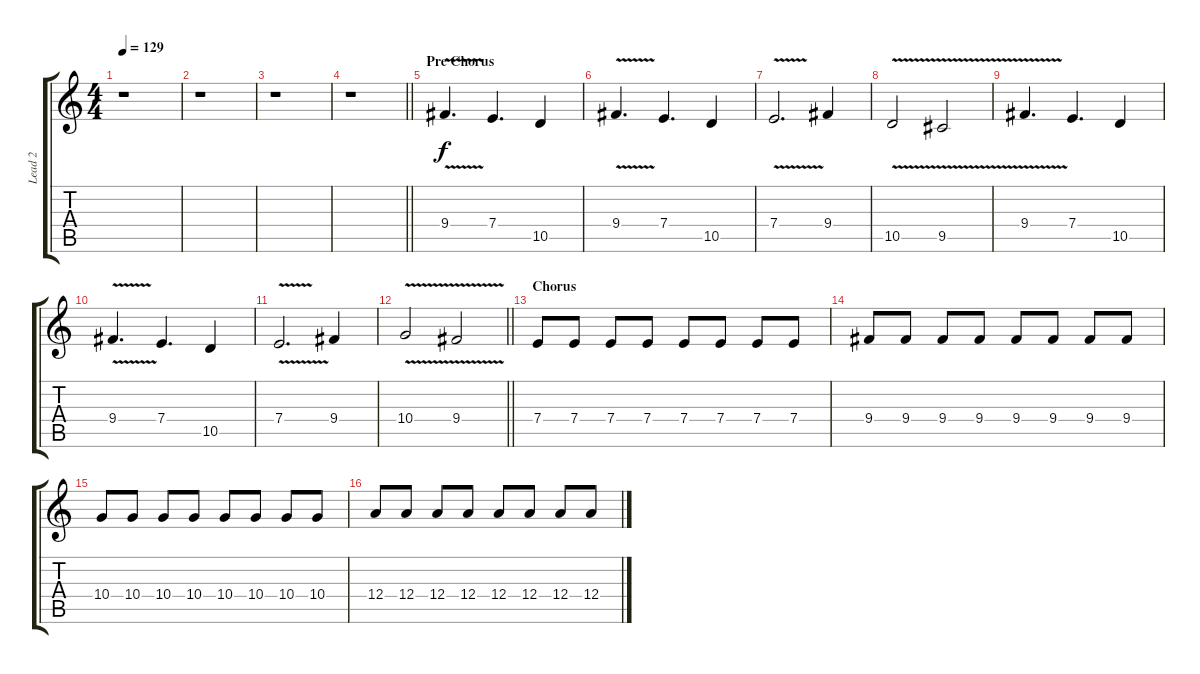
\track ("Lead 2" "Lead 2") {instrument distortionguitar}
\staff {score tabs}
\tuning (B3 Gb3 D3 A2 E2 B1) {hide}
\ts (4 4)
\tempo 129
\clef g2
\ks c
r.1{dy f} |
r.1 |
r.1 |
\barLineRight lightlight
r.1 |
\section ("" "Pre Chorus")
9.4{v}.4{d} 7.4.4{d} 10.5.4 |
9.4{v}.4{d} 7.4.4{d} 10.5.4 |
7.4{v}.2{d} 9.4.4 |
10.5{v}.2 9.5{v}.2 |
9.4{v}.4{d} 7.4.4{d} 10.5.4 |
9.4{v}.4{d} 7.4.4{d} 10.5.4 |
7.4{v}.2{d} 9.4.4 |
\barLineRight lightlight
10.4{v}.2 9.4{v}.2 |
\section ("" "Chorus")
7.4.8 7.4.8 7.4.8 7.4.8 7.4.8 7.4.8 7.4.8 7.4.8 |
9.4.8 9.4.8 9.4.8 9.4.8 9.4.8 9.4.8 9.4.8 9.4.8 |
10.4.8 10.4.8 10.4.8 10.4.8 10.4.8 10.4.8 10.4.8 10.4.8 |
12.4.8 12.4.8 12.4.8 12.4.8 12.4.8 12.4.8 12.4.8 12.4.8
